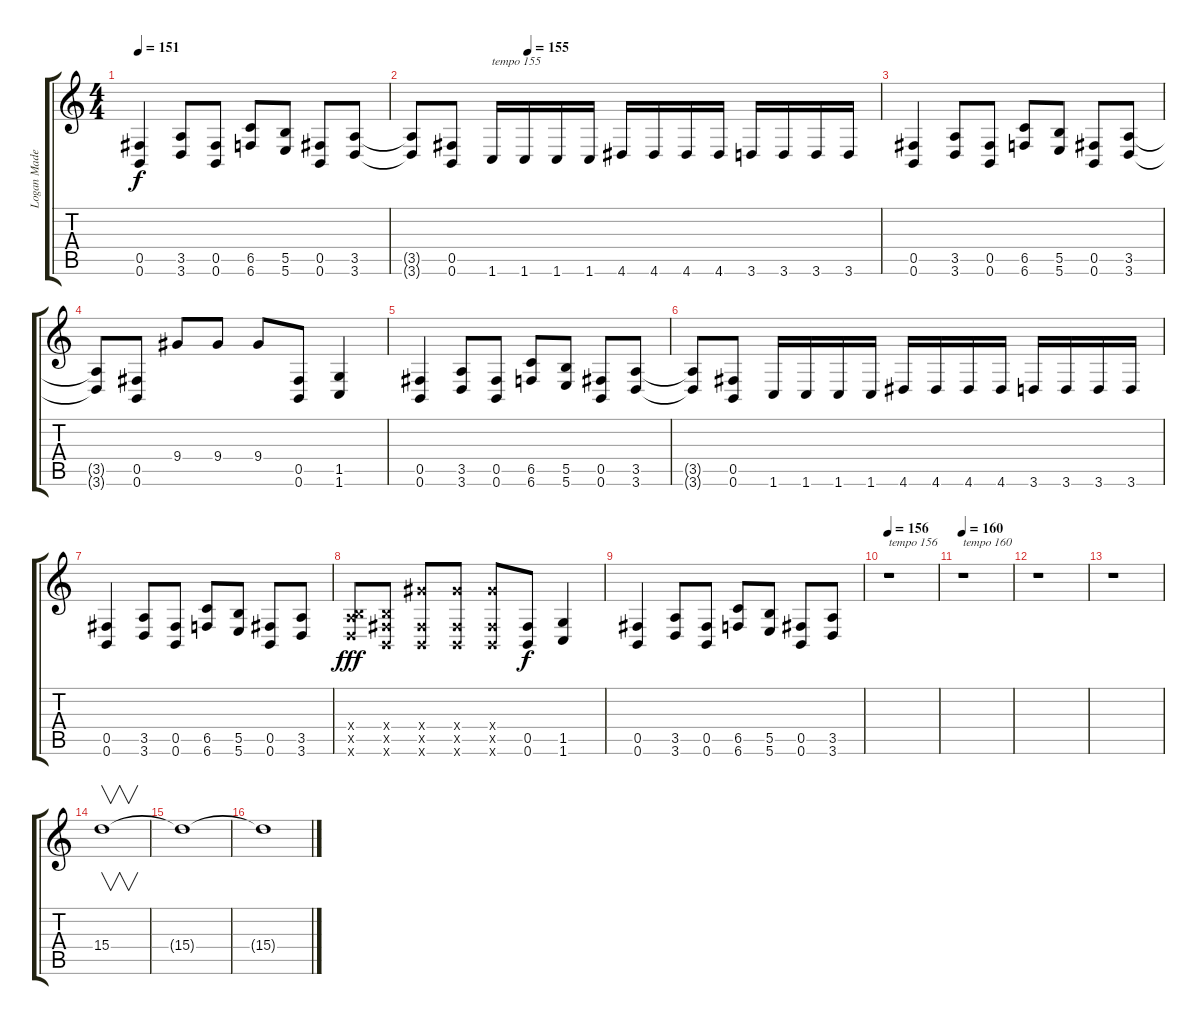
\track ("Logan Mader" "Logan Made") {instrument overdrivenguitar}
\staff {score tabs}
\tuning (Db4 A3 E3 B2 Gb2 B1) {hide}
\ts (4 4)
\tempo 151
\clef g2
\ks c
(0.5 0.6).4{dy f} (3.5 3.6).8 (0.5 0.6).8 (6.5 6.6).8 (5.5 5.6).8 (0.5 0.6).8 (3.5 3.6).8 |
\tempo (155 0.25)
(3.5{t} 3.6{t}).8 (0.5 0.6).8 1.6.16{txt "tempo 155"} 1.6.16 1.6.16 1.6.16 4.6.16 4.6.16 4.6.16 4.6.16 3.6.16 3.6.16 3.6.16 3.6.16 |
(0.5 0.6).4 (3.5 3.6).8 (0.5 0.6).8 (6.5 6.6).8 (5.5 5.6).8 (0.5 0.6).8 (3.5 3.6).8 |
(3.5{t} 3.6{t}).8 (0.5 0.6).8 9.4.8 9.4.8 9.4.8 (0.5 0.6).8 (1.5 1.6).4 |
(0.5 0.6).4 (3.5 3.6).8 (0.5 0.6).8 (6.5 6.6).8 (5.5 5.6).8 (0.5 0.6).8 (3.5 3.6).8 |
(3.5{t} 3.6{t}).8 (0.5 0.6).8 1.6.16 1.6.16 1.6.16 1.6.16 4.6.16 4.6.16 4.6.16 4.6.16 3.6.16 3.6.16 3.6.16 3.6.16 |
(0.5 0.6).4 (3.5 3.6).8 (0.5 0.6).8 (6.5 6.6).8 (5.5 5.6).8 (0.5 0.6).8 (3.5 3.6).8 |
(0.4{x} 3.5{x} 3.6{x}).8{dy fff} (0.4{x} 0.5{x} 0.6{x}).8 (9.4{x} 0.5{x} 0.6{x}).8 (9.4{x} 0.5{x} 0.6{x}).8 (9.4{x} 0.5{x} 0.6{x}).8 (0.5 0.6).8{dy f} (1.5 1.6).4 |
(0.5 0.6).4 (3.5 3.6).8 (0.5 0.6).8 (6.5 6.6).8 (5.5 5.6).8 (0.5 0.6).8 (3.5 3.6).8 |
\tempo 156
r.1{txt "tempo 156" volume 0} |
\tempo 160
r.1{txt "tempo 160"} |
r.1 |
r.1 |
15.4.1{v volume 3} |
15.4{t}.1{volume 6} |
15.4{t}.1{volume 16}
